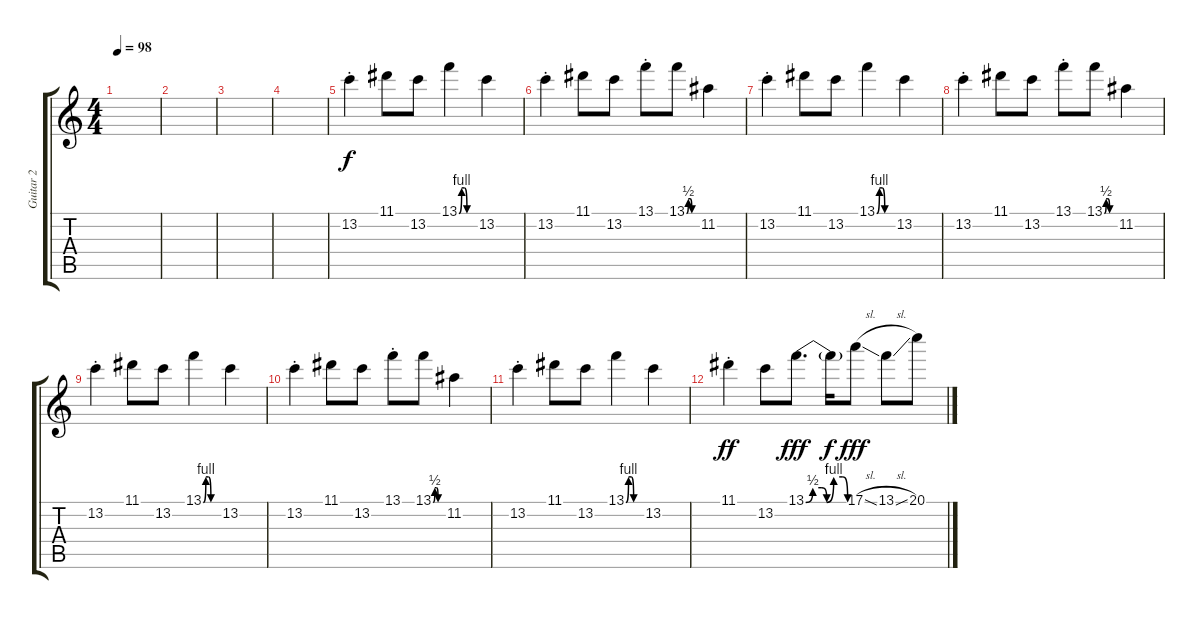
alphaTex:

\track ("Guitar 2" "Guitar 2") {instrument acousticguitarsteel}
\staff {score tabs}
\tuning (E4 B3 G3 D3 A2 E2) {hide}
\ts (4 4)
\tempo 98
\clef g2
\ks c
|
|
|
|
13.2{st}.4 11.1.8 13.2.8 13.1{be (custom 0 0 10 4 20 4 30 0 60 0)}.4 13.2.4 |
13.2{st}.4 11.1.8 13.2.8 13.1{st}.8 13.1{be (custom 0 0 10 2 20 2 30 0 60 0)}.8 11.2.4 |
13.2{st}.4 11.1.8 13.2.8 13.1{be (custom 0 0 10 4 20 4 30 0 60 0)}.4 13.2.4 |
13.2{st}.4 11.1.8 13.2.8 13.1{st}.8 13.1{be (custom 0 0 10 2 20 2 30 0 60 0)}.8 11.2.4 |
13.2{st}.4 11.1.8 13.2.8 13.1{be (custom 0 0 10 4 20 4 30 0 60 0)}.4 13.2.4 |
13.2{st}.4 11.1.8 13.2.8 13.1{st}.8 13.1{be (custom 0 0 10 2 20 2 30 0 60 0)}.8 11.2.4 |
13.2{st}.4 11.1.8 13.2.8 13.1{be (custom 0 0 10 4 20 4 30 0 60 0)}.4 13.2.4 |
11.1{st}.4{dy ff} 13.2.8 13.1{be (custom 0 0 10 2 23 2 30 0 40 4 53 4 60 0)}.8{d dy fff} 13.1{t}.16{dy f} 17.1{sl}.8{dy fff} 13.1{sl}.8 20.1.8
